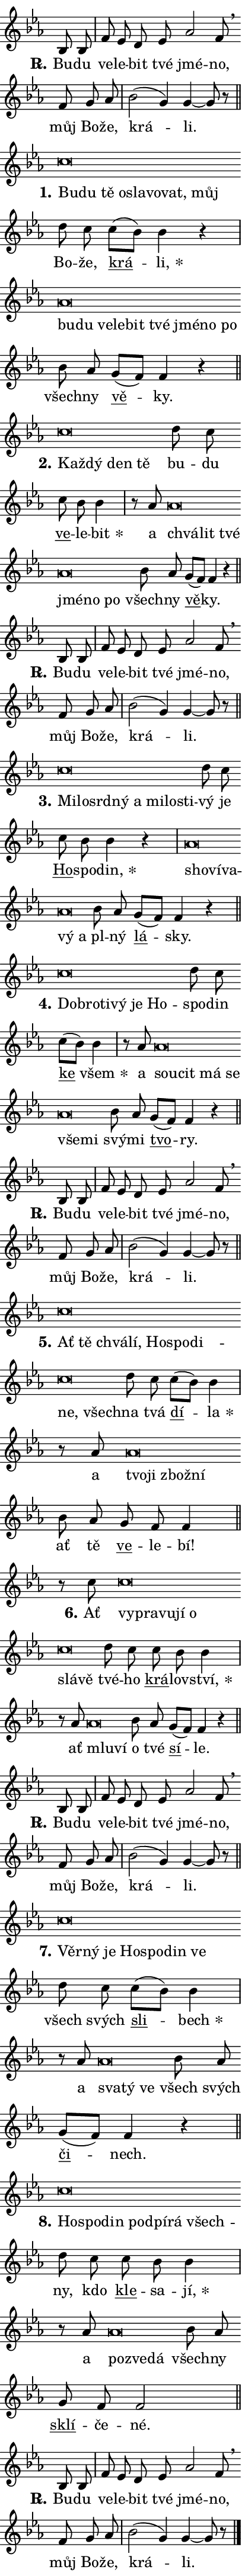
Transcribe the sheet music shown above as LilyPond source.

\version "2.24.0"
\header { tagline = "" }
\paper {
  indent = 0\cm
  top-margin = 0\cm
  right-margin = 0.13\cm % to fit lyric hyphens
  bottom-margin = 0\cm
  left-margin = 0\cm
  paper-width = 7\cm
  page-breaking = #ly:one-page-breaking
  system-system-spacing.basic-distance = #11
  score-system-spacing.basic-distance = #11
  ragged-last = ##f
}


%% Author: Thomas Morley
%% https://lists.gnu.org/archive/html/lilypond-user/2020-05/msg00002.html
#(define (line-position grob)
"Returns position of @var[grob} in current system:
   @code{'start}, if at first time-step
   @code{'end}, if at last time-step
   @code{'middle} otherwise
"
  (let* ((col (ly:item-get-column grob))
         (ln (ly:grob-object col 'left-neighbor))
         (rn (ly:grob-object col 'right-neighbor))
         (col-to-check-left (if (ly:grob? ln) ln col))
         (col-to-check-right (if (ly:grob? rn) rn col))
         (break-dir-left
           (and
             (ly:grob-property col-to-check-left 'non-musical #f)
             (ly:item-break-dir col-to-check-left)))
         (break-dir-right
           (and
             (ly:grob-property col-to-check-right 'non-musical #f)
             (ly:item-break-dir col-to-check-right))))
        (cond ((eqv? 1 break-dir-left) 'start)
              ((eqv? -1 break-dir-right) 'end)
              (else 'middle))))

#(define (tranparent-at-line-position vctor)
  (lambda (grob)
  "Relying on @code{line-position} select the relevant enry from @var{vctor}.
Used to determine transparency,"
    (case (line-position grob)
      ((end) (not (vector-ref vctor 0)))
      ((middle) (not (vector-ref vctor 1)))
      ((start) (not (vector-ref vctor 2))))))

noteHeadBreakVisibility =
#(define-music-function (break-visibility)(vector?)
"Makes @code{NoteHead}s transparent relying on @var{break-visibility}"
#{
  \override NoteHead.transparent =
    #(tranparent-at-line-position break-visibility)
#})

#(define delete-ledgers-for-transparent-note-heads
  (lambda (grob)
    "Reads whether a @code{NoteHead} is transparent.
If so this @code{NoteHead} is removed from @code{'note-heads} from
@var{grob}, which is supposed to be @code{LedgerLineSpanner}.
As a result ledgers are not printed for this @code{NoteHead}"
    (let* ((nhds-array (ly:grob-object grob 'note-heads))
           (nhds-list
             (if (ly:grob-array? nhds-array)
                 (ly:grob-array->list nhds-array)
                 '()))
           ;; Relies on the transparent-property being done before
           ;; Staff.LedgerLineSpanner.after-line-breaking is executed.
           ;; This is fragile ...
           (to-keep
             (remove
               (lambda (nhd)
                 (ly:grob-property nhd 'transparent #f))
               nhds-list)))
      ;; TODO find a better method to iterate over grob-arrays, similiar
      ;; to filter/remove etc for lists
      ;; For now rebuilt from scratch
      (set! (ly:grob-object grob 'note-heads)  '())
      (for-each
        (lambda (nhd)
          (ly:pointer-group-interface::add-grob grob 'note-heads nhd))
        to-keep))))

squashNotes = {
  \override NoteHead.X-extent = #'(-0.2 . 0.2)
  \override NoteHead.Y-extent = #'(-0.75 . 0)
  \override NoteHead.stencil =
    #(lambda (grob)
       (let ((pos (ly:grob-property grob 'staff-position)))
         (begin
           (if (< pos -7) (display "ERROR: Lower brevis then expected\n") (display ""))
           (if (<= pos -6) ly:text-interface::print ly:note-head::print))))
}
unSquashNotes = {
  \revert NoteHead.X-extent
  \revert NoteHead.Y-extent
  \revert NoteHead.stencil
}

hideNotes = \noteHeadBreakVisibility #begin-of-line-visible
unHideNotes = \noteHeadBreakVisibility #all-visible

% work-around for resetting accidentals
% https://lilypond.org/doc/v2.23/Documentation/notation/displaying-rhythms#unmetered-music
cadenzaMeasure = {
  \cadenzaOff
  \partial 1024 s1024
  \cadenzaOn
}

#(define-markup-command (accent layout props text) (markup?)
  "Underline accented syllable"
  (interpret-markup layout props
    #{\markup \override #'(offset . 4.3) \underline { #text }#}))

responsum = \markup \concat {
  "R" \hspace #-1.05 \path #0.1 #'((moveto 0 0.07) (lineto 0.9 0.8)) \hspace #0.05 "."
}

spaceSize = #0.6828661417322834 % exact space size for TeX Gyre Schola

\layout {
  \context {
    \Staff
    \remove "Time_signature_engraver"
    \override LedgerLineSpanner.after-line-breaking = #delete-ledgers-for-transparent-note-heads
  }
  \context {
    \Lyrics {
      \override LyricSpace.minimum-distance = \spaceSize
      \override LyricText.font-name = #"TeX Gyre Schola"
      \override LyricText.font-size = 1
      \override StanzaNumber.font-name = #"TeX Gyre Schola Bold"
      \override StanzaNumber.font-size = 1
    }
  }
  \context {
    \Score 
    \override NoteHead.text =
      #(lambda (grob) 
        (let ((pos (ly:grob-property grob 'staff-position)))
          #{\markup {
            \combine
              \halign #-0.55 \raise #(if (= pos -6) 0 0.5) \override #'(thickness . 2) \draw-line #'(3.2 . 0)
              \musicglyph "noteheads.sM1"
          }#}))
  }
}

% magnetic-lyrics.ily
%
%   written by
%     Jean Abou Samra <jean@abou-samra.fr>
%     Werner Lemberg <wl@gnu.org>
%
%   adapted by
%     Jiri Hon <jiri.hon@gmail.com>
%
% Version 2022-Apr-15

% https://www.mail-archive.com/lilypond-user@gnu.org/msg149350.html

#(define (Left_hyphen_pointer_engraver context)
   "Collect syllable-hyphen-syllable occurrences in lyrics and store
them in properties.  This engraver only looks to the left.  For
example, if the lyrics input is @code{foo -- bar}, it does the
following.

@itemize @bullet
@item
Set the @code{text} property of the @code{LyricHyphen} grob between
@q{foo} and @q{bar} to @code{foo}.

@item
Set the @code{left-hyphen} property of the @code{LyricText} grob with
text @q{foo} to the @code{LyricHyphen} grob between @q{foo} and
@q{bar}.
@end itemize

Use this auxiliary engraver in combination with the
@code{lyric-@/text::@/apply-@/magnetic-@/offset!} hook."
   (let ((hyphen #f)
         (text #f))
     (make-engraver
      (acknowledgers
       ((lyric-syllable-interface engraver grob source-engraver)
        (set! text grob)))
      (end-acknowledgers
       ((lyric-hyphen-interface engraver grob source-engraver)
        ;(when (not (grob::has-interface grob 'lyric-space-interface))
          (set! hyphen grob)));)
      ((stop-translation-timestep engraver)
       (when (and text hyphen)
         (ly:grob-set-object! text 'left-hyphen hyphen))
       (set! text #f)
       (set! hyphen #f)))))

#(define (lyric-text::apply-magnetic-offset! grob)
   "If the space between two syllables is less than the value in
property @code{LyricText@/.details@/.squash-threshold}, move the right
syllable to the left so that it gets concatenated with the left
syllable.

Use this function as a hook for
@code{LyricText@/.after-@/line-@/breaking} if the
@code{Left_@/hyphen_@/pointer_@/engraver} is active."
   (let ((hyphen (ly:grob-object grob 'left-hyphen #f)))
     (when hyphen
       (let ((left-text (ly:spanner-bound hyphen LEFT)))
         (when (grob::has-interface left-text 'lyric-syllable-interface)
           (let* ((common (ly:grob-common-refpoint grob left-text X))
                  (this-x-ext (ly:grob-extent grob common X))
                  (left-x-ext
                   (begin
                     ;; Trigger magnetism for left-text.
                     (ly:grob-property left-text 'after-line-breaking)
                     (ly:grob-extent left-text common X)))
                  ;; `delta` is the gap width between two syllables.
                  (delta (- (interval-start this-x-ext)
                            (interval-end left-x-ext)))
                  (details (ly:grob-property grob 'details))
                  (threshold (assoc-get 'squash-threshold details 0.2)))
             (when (< delta threshold)
               (let* (;; We have to manipulate the input text so that
                      ;; ligatures crossing syllable boundaries are not
                      ;; disabled.  For languages based on the Latin
                      ;; script this is essentially a beautification.
                      ;; However, for non-Western scripts it can be a
                      ;; necessity.
                      (lt (ly:grob-property left-text 'text))
                      (rt (ly:grob-property grob 'text))
                      (is-space (grob::has-interface hyphen 'lyric-space-interface))
                      (space (if is-space " " ""))
                      (extra-delta (if is-space spaceSize 0))
                      ;; Append new syllable.
                      (ltrt-space (if (and (string? lt) (string? rt))
                                (string-append lt space rt)
                                (make-concat-markup (list lt space rt))))
                      ;; Right-align `ltrt` to the right side.
                      (ltrt-space-markup (grob-interpret-markup
                               grob
                               (make-translate-markup
                                (cons (interval-length this-x-ext) 0)
                                (make-right-align-markup ltrt-space)))))
                 (begin
                   ;; Don't print `left-text`.
                   (ly:grob-set-property! left-text 'stencil #f)
                   ;; Set text and stencil (which holds all collected
                   ;; syllables so far) and shift it to the left.
                   (ly:grob-set-property! grob 'text ltrt-space)
                   (ly:grob-set-property! grob 'stencil ltrt-space-markup)
                   (ly:grob-translate-axis! grob (- (- delta extra-delta)) X))))))))))


#(define (lyric-hyphen::displace-bounds-first grob)
   ;; Make very sure this callback isn't triggered too early.
   (let ((left (ly:spanner-bound grob LEFT))
         (right (ly:spanner-bound grob RIGHT)))
     (ly:grob-property left 'after-line-breaking)
     (ly:grob-property right 'after-line-breaking)
     (ly:lyric-hyphen::print grob)))

squashThreshold = #0.4

\layout {
  \context {
    \Lyrics
    \consists #Left_hyphen_pointer_engraver
    \override LyricText.after-line-breaking =
      #lyric-text::apply-magnetic-offset!
    \override LyricHyphen.stencil = #lyric-hyphen::displace-bounds-first
    \override LyricText.details.squash-threshold = \squashThreshold
    \override LyricHyphen.minimum-distance = 0
    \override LyricHyphen.minimum-length = \squashThreshold
  }
}

squashText = \override LyricText.details.squash-threshold = 9999
unSquashText = \override LyricText.details.squash-threshold = \squashThreshold

leftText = \override LyricText.self-alignment-X = #LEFT
unLeftText = \revert LyricText.self-alignment-X

starOffset = #(lambda (grob) 
                (let ((x_offset (ly:self-alignment-interface::aligned-on-x-parent grob)))
                  (if (= x_offset 0) 0 (+ x_offset 1.2))))

star = #(define-music-function (syllable)(string?)
"Append star separator at the end of a syllable"
#{
  \once \override LyricText.X-offset = #starOffset
  \lyricmode { \markup {
    #syllable
    \override #'((font-name . "TeX Gyre Schola Bold")) \hspace #0.2 \lower #0.65 \larger "*"
  } }
#})

starAccent = #(define-music-function (syllable)(string?)
"Append star separator at the end of a syllable and make accent"
#{
  \once \override LyricText.X-offset = #starOffset
  \lyricmode { \markup {
    \accent #syllable
    \override #'((font-name . "TeX Gyre Schola Bold")) \hspace #0.2 \lower #0.65 \larger "*"
  } }
#})

breath = #(define-music-function (syllable)(string?)
"Append breathing indicator at the end of a syllable"
#{
  \lyricmode { \markup { #syllable "+" } }
#})

optionalBreath = #(define-music-function (syllable)(string?)
"Append optional breathing indicator at the end of a syllable"
#{
  \lyricmode { \markup { #syllable "(+)" } }
#})


\score {
    <<
        \new Voice = "melody" { \cadenzaOn \key es \major \relative { bes8 bes \cadenzaMeasure \bar "|" f' es d es as2 f8 \breathe \bar "" f g as \cadenzaMeasure \bar "|" bes2( g4) g~ g8 r \cadenzaMeasure \bar "||" \break } }
        \new Lyrics \lyricsto "melody" { \lyricmode { \set stanza = \responsum
Bu -- du ve -- le -- bit tvé jmé -- no, můj Bo -- že, krá -- li. } }
    >>
    \layout {}
}

\score {
    <<
        \new Voice = "melody" { \cadenzaOn \key es \major \relative { \squashNotes c''\breve*1/16 \hideNotes \breve*1/16 \bar "" \breve*1/16 \bar "" \breve*1/16 \bar "" \breve*1/16 \bar "" \breve*1/16 \bar "" \breve*1/16 \breve*1/16 \bar "" \unHideNotes \unSquashNotes d8 c \bar "" c[( bes)] bes4 r \cadenzaMeasure \bar "|" \squashNotes as\breve*1/16 \hideNotes \breve*1/16 \bar "" \breve*1/16 \bar "" \breve*1/16 \bar "" \breve*1/16 \bar "" \breve*1/16 \bar "" \breve*1/16 \bar "" \breve*1/16 \breve*1/16 \bar "" \unHideNotes \unSquashNotes bes8 as \bar "" g[( f)] f4 r \cadenzaMeasure \bar "||" \break } }
        \new Lyrics \lyricsto "melody" { \lyricmode { \set stanza = "1."
\leftText Bu -- \squashText du tě o -- sla -- vo -- vat, můj \unLeftText \unSquashText Bo -- že, \markup \accent krá -- \star li, \leftText bu -- \squashText du ve -- le -- bit tvé jmé -- no po \unLeftText \unSquashText všech -- ny \markup \accent vě -- ky. } }
    >>
    \layout {}
}

\score {
    <<
        \new Voice = "melody" { \cadenzaOn \key es \major \relative { \squashNotes c''\breve*1/16 \hideNotes \breve*1/16 \bar "" \breve*1/16 \breve*1/16 \bar "" \unHideNotes \unSquashNotes d8 c \bar "" c bes bes4 \cadenzaMeasure \bar "|" r8 as8 \squashNotes as\breve*1/16 \hideNotes \breve*1/16 \bar "" \breve*1/16 \bar "" \breve*1/16 \bar "" \breve*1/16 \breve*1/16 \bar "" \unHideNotes \unSquashNotes bes8 as \bar "" g[( f)] f4 r \cadenzaMeasure \bar "||" \break } }
        \new Lyrics \lyricsto "melody" { \lyricmode { \set stanza = "2."
\leftText Kaž -- \squashText dý den tě \unLeftText \unSquashText bu -- du \markup \accent ve -- le -- \star bit a \leftText chvá -- \squashText lit tvé jmé -- no po \unLeftText \unSquashText všech -- ny \markup \accent vě -- ky. } }
    >>
    \layout {}
}

\score {
    <<
        \new Voice = "melody" { \cadenzaOn \key es \major \relative { bes8 bes \cadenzaMeasure \bar "|" f' es d es as2 f8 \breathe \bar "" f g as \cadenzaMeasure \bar "|" bes2( g4) g~ g8 r \cadenzaMeasure \bar "||" \break } }
        \new Lyrics \lyricsto "melody" { \lyricmode { \set stanza = \responsum
Bu -- du ve -- le -- bit tvé jmé -- no, můj Bo -- že, krá -- li. } }
    >>
    \layout {}
}

\score {
    <<
        \new Voice = "melody" { \cadenzaOn \key es \major \relative { \squashNotes c''\breve*1/16 \hideNotes \breve*1/16 \bar "" \breve*1/16 \bar "" \breve*1/16 \bar "" \breve*1/16 \bar "" \breve*1/16 \bar "" \breve*1/16 \breve*1/16 \bar "" \unHideNotes \unSquashNotes d8 c \bar "" c bes bes4 r \cadenzaMeasure \bar "|" \squashNotes as\breve*1/16 \hideNotes \breve*1/16 \bar "" \breve*1/16 \bar "" \breve*1/16 \breve*1/16 \bar "" \unHideNotes \unSquashNotes bes8 as \bar "" g[( f)] f4 r \cadenzaMeasure \bar "||" \break } }
        \new Lyrics \lyricsto "melody" { \lyricmode { \set stanza = "3."
\leftText Mi -- \squashText lo -- srd -- ný a mi -- lo -- sti -- \unLeftText \unSquashText vý je \markup \accent Ho -- spo -- \star din, \leftText sho -- \squashText ví -- va -- vý a \unLeftText \unSquashText pl -- ný \markup \accent lá -- sky. } }
    >>
    \layout {}
}

\score {
    <<
        \new Voice = "melody" { \cadenzaOn \key es \major \relative { \squashNotes c''\breve*1/16 \hideNotes \breve*1/16 \bar "" \breve*1/16 \bar "" \breve*1/16 \bar "" \breve*1/16 \breve*1/16 \bar "" \unHideNotes \unSquashNotes d8 c \bar "" c[( bes)] bes4 \cadenzaMeasure \bar "|" r8 as8 \squashNotes as\breve*1/16 \hideNotes \breve*1/16 \bar "" \breve*1/16 \bar "" \breve*1/16 \bar "" \breve*1/16 \breve*1/16 \bar "" \unHideNotes \unSquashNotes bes8 as \bar "" g[( f)] f4 r \cadenzaMeasure \bar "||" \break } }
        \new Lyrics \lyricsto "melody" { \lyricmode { \set stanza = "4."
\leftText Dob -- \squashText ro -- ti -- vý je Ho -- \unLeftText \unSquashText spo -- din \markup \accent ke \star všem a \leftText sou -- \squashText cit má se vše -- mi \unLeftText \unSquashText svý -- mi \markup \accent tvo -- ry. } }
    >>
    \layout {}
}

\score {
    <<
        \new Voice = "melody" { \cadenzaOn \key es \major \relative { bes8 bes \cadenzaMeasure \bar "|" f' es d es as2 f8 \breathe \bar "" f g as \cadenzaMeasure \bar "|" bes2( g4) g~ g8 r \cadenzaMeasure \bar "||" \break } }
        \new Lyrics \lyricsto "melody" { \lyricmode { \set stanza = \responsum
Bu -- du ve -- le -- bit tvé jmé -- no, můj Bo -- že, krá -- li. } }
    >>
    \layout {}
}

\score {
    <<
        \new Voice = "melody" { \cadenzaOn \key es \major \relative { \squashNotes c''\breve*1/16 \hideNotes \breve*1/16 \bar "" \breve*1/16 \bar "" \breve*1/16 \bar "" \breve*1/16 \bar "" \breve*1/16 \bar "" \breve*1/16 \bar "" \breve*1/16 \breve*1/16 \bar "" \unHideNotes \unSquashNotes d8 c \bar "" c[( bes)] bes4 \cadenzaMeasure \bar "|" r8 as8 \squashNotes as\breve*1/16 \hideNotes \breve*1/16 \bar "" \breve*1/16 \breve*1/16 \bar "" \unHideNotes \unSquashNotes bes8 as \bar "" g f f4 \cadenzaMeasure \bar "||" \break } }
        \new Lyrics \lyricsto "melody" { \lyricmode { \set stanza = "5."
\leftText Ať \squashText tě chvá -- lí, Ho -- spo -- di -- ne, všech -- \unLeftText \unSquashText na tvá \markup \accent dí -- \star la a \leftText tvo -- \squashText ji zbož -- ní \unLeftText \unSquashText ať tě \markup \accent ve -- le -- bí! } }
    >>
    \layout {}
}

\score {
    <<
        \new Voice = "melody" { \cadenzaOn \key es \major \relative { r8 c''8 \squashNotes c\breve*1/16 \hideNotes \breve*1/16 \bar "" \breve*1/16 \bar "" \breve*1/16 \bar "" \breve*1/16 \bar "" \breve*1/16 \breve*1/16 \bar "" \unHideNotes \unSquashNotes d8 c \bar "" c bes bes4 \cadenzaMeasure \bar "|" r8 as8 \squashNotes as\breve*1/16 \hideNotes \breve*1/16 \bar "" \unHideNotes \unSquashNotes bes8 as \bar "" g[( f)] f4 r \cadenzaMeasure \bar "||" \break } }
        \new Lyrics \lyricsto "melody" { \lyricmode { \set stanza = "6."
Ať \leftText vy -- \squashText pra -- vu -- jí o slá -- vě \unLeftText \unSquashText tvé -- ho \markup \accent krá -- lov -- \star ství, ať \leftText mlu -- \squashText ví \unLeftText \unSquashText o tvé \markup \accent sí -- le. } }
    >>
    \layout {}
}

\score {
    <<
        \new Voice = "melody" { \cadenzaOn \key es \major \relative { bes8 bes \cadenzaMeasure \bar "|" f' es d es as2 f8 \breathe \bar "" f g as \cadenzaMeasure \bar "|" bes2( g4) g~ g8 r \cadenzaMeasure \bar "||" \break } }
        \new Lyrics \lyricsto "melody" { \lyricmode { \set stanza = \responsum
Bu -- du ve -- le -- bit tvé jmé -- no, můj Bo -- že, krá -- li. } }
    >>
    \layout {}
}

\score {
    <<
        \new Voice = "melody" { \cadenzaOn \key es \major \relative { \squashNotes c''\breve*1/16 \hideNotes \breve*1/16 \bar "" \breve*1/16 \bar "" \breve*1/16 \bar "" \breve*1/16 \bar "" \breve*1/16 \breve*1/16 \bar "" \unHideNotes \unSquashNotes d8 c \bar "" c[( bes)] bes4 \cadenzaMeasure \bar "|" r8 as8 \squashNotes as\breve*1/16 \hideNotes \breve*1/16 \breve*1/16 \bar "" \unHideNotes \unSquashNotes bes8 as \bar "" g[( f)] f4 r \cadenzaMeasure \bar "||" \break } }
        \new Lyrics \lyricsto "melody" { \lyricmode { \set stanza = "7."
\leftText Věr -- \squashText ný je Ho -- spo -- din ve \unLeftText \unSquashText všech svých \markup \accent sli -- \star bech a \leftText sva -- \squashText tý ve \unLeftText \unSquashText všech svých \markup \accent či -- nech. } }
    >>
    \layout {}
}

\score {
    <<
        \new Voice = "melody" { \cadenzaOn \key es \major \relative { \squashNotes c''\breve*1/16 \hideNotes \breve*1/16 \bar "" \breve*1/16 \bar "" \breve*1/16 \bar "" \breve*1/16 \bar "" \breve*1/16 \breve*1/16 \bar "" \unHideNotes \unSquashNotes d8 c \bar "" c bes bes4 \cadenzaMeasure \bar "|" r8 as8 \squashNotes as\breve*1/16 \hideNotes \breve*1/16 \breve*1/16 \bar "" \unHideNotes \unSquashNotes bes8 as \bar "" g f f2 \cadenzaMeasure \bar "||" \break } }
        \new Lyrics \lyricsto "melody" { \lyricmode { \set stanza = "8."
\leftText Ho -- \squashText spo -- din pod -- pí -- rá všech -- \unLeftText \unSquashText ny, kdo \markup \accent kle -- sa -- \star jí, a \leftText po -- \squashText zve -- dá \unLeftText \unSquashText všech -- ny \markup \accent sklí -- če -- né. } }
    >>
    \layout {}
}

\score {
    <<
        \new Voice = "melody" { \cadenzaOn \key es \major \relative { bes8 bes \cadenzaMeasure \bar "|" f' es d es as2 f8 \breathe \bar "" f g as \cadenzaMeasure \bar "|" bes2( g4) g~ g8 r \cadenzaMeasure \bar "||" \break } \bar "|." }
        \new Lyrics \lyricsto "melody" { \lyricmode { \set stanza = \responsum
Bu -- du ve -- le -- bit tvé jmé -- no, můj Bo -- že, krá -- li. } }
    >>
    \layout {}
}
